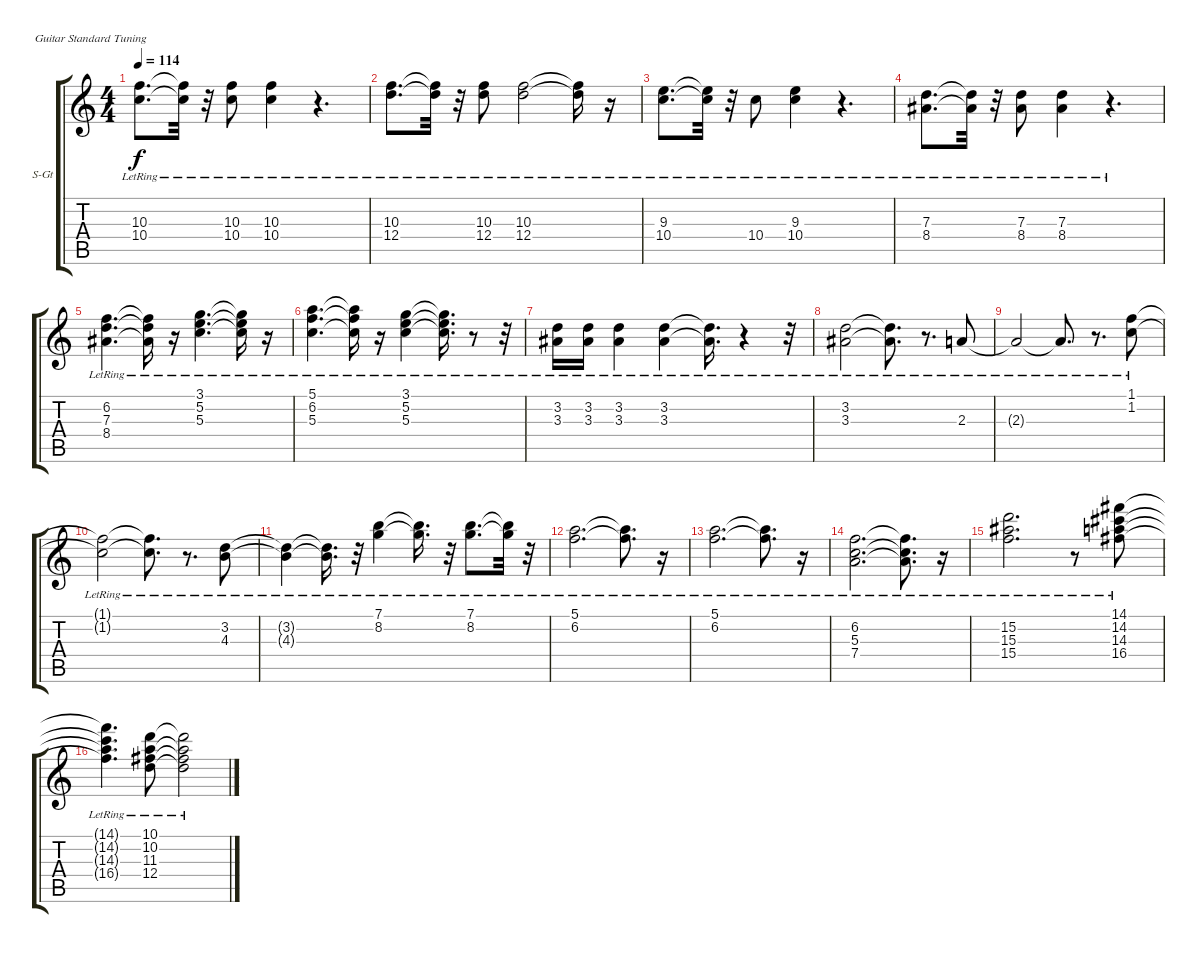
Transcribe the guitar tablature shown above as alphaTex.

\bracketExtendMode groupsimilarinstruments
\firstSystemTrackNameOrientation horizontal
\otherSystemsTrackNameOrientation horizontal
\track ("piano" "S-Gt") {instrument acousticgrandpiano}
\staff {score tabs}
\tuning (E4 B3 G3 D3 A2 E2)
\displaytranspose 12
\ts (4 4)
\tempo 114
\clef g2
\ks c
(10.3{lr} 10.4{lr}).8{d dy f} (10.3{lr t} 10.4{lr t}).32 r.32 (10.3{lr} 10.4{lr}).8 (10.3{lr} 10.4{lr}).4 r.4{d} |
(10.3{lr} 12.4{lr}).8{d} (10.3{lr t} 12.4{lr t}).32 r.32 (10.3{lr} 12.4{lr}).8 (10.3{lr} 12.4{lr}).2 (10.3{lr t} 12.4{lr t}).16 r.16 |
(9.3{lr} 10.4{lr}).8{d} (9.3{lr t} 10.4{lr t}).32 r.32 10.4{lr}.8 (9.3{lr} 10.4{lr}).4 r.4{d} |
(7.3{lr} 8.4{lr}).8{d} (7.3{lr t} 8.4{lr t}).32 r.32 (7.3{lr} 8.4{lr}).8 (7.3{lr} 8.4{lr}).4 r.4{d} |
(6.2{lr} 7.3{lr} 8.4{lr}).4{d} (6.2{lr t} 7.3{lr t} 8.4{lr t}).16 r.16 (3.1{lr} 5.2{lr} 5.3{lr}).4{d} (3.1{lr t} 5.2{lr t} 5.3{lr t}).16 r.16 |
(5.1{lr} 6.2{lr} 5.3{lr}).4{d} (5.1{lr t} 6.2{lr t} 5.3{lr t}).16 r.16 (3.1{lr} 5.2{lr} 5.3{lr}).4 (3.1{lr t} 5.2{lr t} 5.3{lr t}).16{d} r.8 r.32 |
(3.2{lr} 3.3{lr}).16 (3.2{lr} 3.3{lr}).16 (3.2{lr} 3.3{lr}).4 (3.2{lr} 3.3{lr}).4 (3.2{lr t} 3.3{lr t}).16{d} r.4 r.32 |
(3.2{lr} 3.3{lr}).2 (3.2{lr t} 3.3{lr t}).8{d} r.8{d} 2.3{lr}.8 |
2.3{lr t}.2 2.3{lr t}.8{d} r.8{d} (1.1{lr} 1.2{lr}).8 |
(1.1{lr t} 1.2{lr t}).2 (1.1{lr t} 1.2{lr t}).8{d} r.8{d} (3.2{lr} 4.3{lr}).8 |
(3.2{lr t} 4.3{lr t}).4 (3.2{lr t} 4.3{lr t}).16{d} r.32 (7.1{lr} 8.2{lr}).4 (7.1{lr t} 8.2{lr t}).16{d} r.32 (7.1{lr} 8.2{lr}).8{d} (7.1{lr t} 8.2{lr t}).32 r.32 |
(5.1{lr} 6.2{lr}).2{d} (5.1{lr t} 6.2{lr t}).8{d} r.16 |
(5.1{lr} 6.2{lr}).2{d} (5.1{lr t} 6.2{lr t}).8{d} r.16 |
(6.2{lr} 5.3{lr} 7.4{lr}).2{d} (6.2{lr t} 5.3{lr t} 7.4{lr t}).8{d} r.16 |
(15.2{lr} 15.3{lr} 15.4{lr}).2{d} r.8 (14.1{lr} 14.2{lr} 14.3{lr} 16.4{lr}).8 |
(14.1{lr t} 14.2{lr t} 14.3{lr t} 16.4{lr t}).4{d} (10.1{lr} 10.2{lr} 11.3{lr} 12.4{lr}).8 (10.1{lr t} 10.2{lr t} 11.3{lr t} 12.4{lr t}).2
